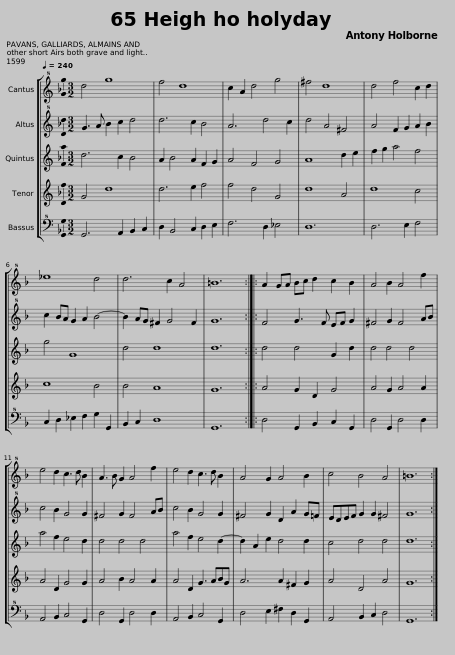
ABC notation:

X:1
%%score [ 1 2 3 4 5 ]
L:1/8
Q:1/4=240
M:3/2
I:linebreak $
K:Dmin
V:1 treble+8
V:2 treble+8
V:3 treble
V:4 treble
V:5 bass+8
V:1
 d4 g8 | f4 d8 | c2 A2 d4 g4 | ^f4 d8 | d4 f4 c2 d2 |$ %5
 _e8 d4 | d6 c2 A4 | =B12 :: A2 GA Bc d2 c2 B2 | A4 B2 A4 f2 |$ %10
 e4 d2 c3 d B2 | A3 B G2 A4 f2 | e4 d2 c3 d B2 | A4 G2 A4 B2 | c4 B4 A4 | %15
 =B12 :| %16
V:2
 G3 A B2 c2 d4 | d6 c2 B4 | A6 d4 c2 | d4 A4 ^F4 | A4 F2 G2 A2 B2 |$ %5
 c2 BA G2 A2 B4- | B2 AG ^F2 G4 F2 | G12 :: F4 G3 F EF G2 | ^F4 G2 F4 AB |$ %10
 c4 B2 G4 G2 | ^F4 G2 F4 AB | c4 B2 G4 G2 | ^F4 G2 D2 A2 G=F | EDEF G2 G2 ^F4 | %15
 G12 :| %16
V:3
 d6 c2 B4 | A2 B4 A2 F2 G2 | A4 F4 G4 | A8 d2 e2 | f2 g2 a4 f4 |$ %5
 g4 G8 | d4 d8 | d12 :: d4 d4 G2 d2 | d4 d4 d4 |$ %10
 a4 f2 e4 d2 | d4 d4 d4 | a4 f2 e4 d2- | d2 A2 e2 d4 d2 | c4 d4 d4 | %15
 d12 :| %16
V:4
 G4 d8 | d6 e2 f4 | f4 d4 G4 | d8 A4 | d8 c4 |$ %5
 c8 B4 | B4 A8 | G12 :: A4 G2 D2 G4 | A4 G2 A4 A2 |$ %10
 A4 D2 G4 G2 | A4 B2 A4 A2 | A4 D2 G3 ABG | A6 A2 ^F2 G2 | A4 D4 A4 | %15
 G12 :| %16
V:5
 G,,6 A,,2 B,,2 C,2 | D,2 B,,4 C,2 D,2 E,2 | F,6 D,2 _E,4 | D,12 | D,6 E,2 F,4 |$ %5
 C,2 D,2 _E,2 F,2 G,2 G,,2 | B,,2 C,2 D,8 | G,,12 :: D,4 G,,2 B,,2 C,2 G,,2 | D,4 G,,2 D,4 D,2 |$ %10
 A,,4 B,,2 C,4 G,,2 | D,4 G,,2 D,4 D,2 | A,,4 B,,2 C,4 G,,2 | D,4 E,2 ^F,2 D,2 G,,2 | A,,4 B,,2 C,2 D,4 | %15
 G,,12 :| %16
